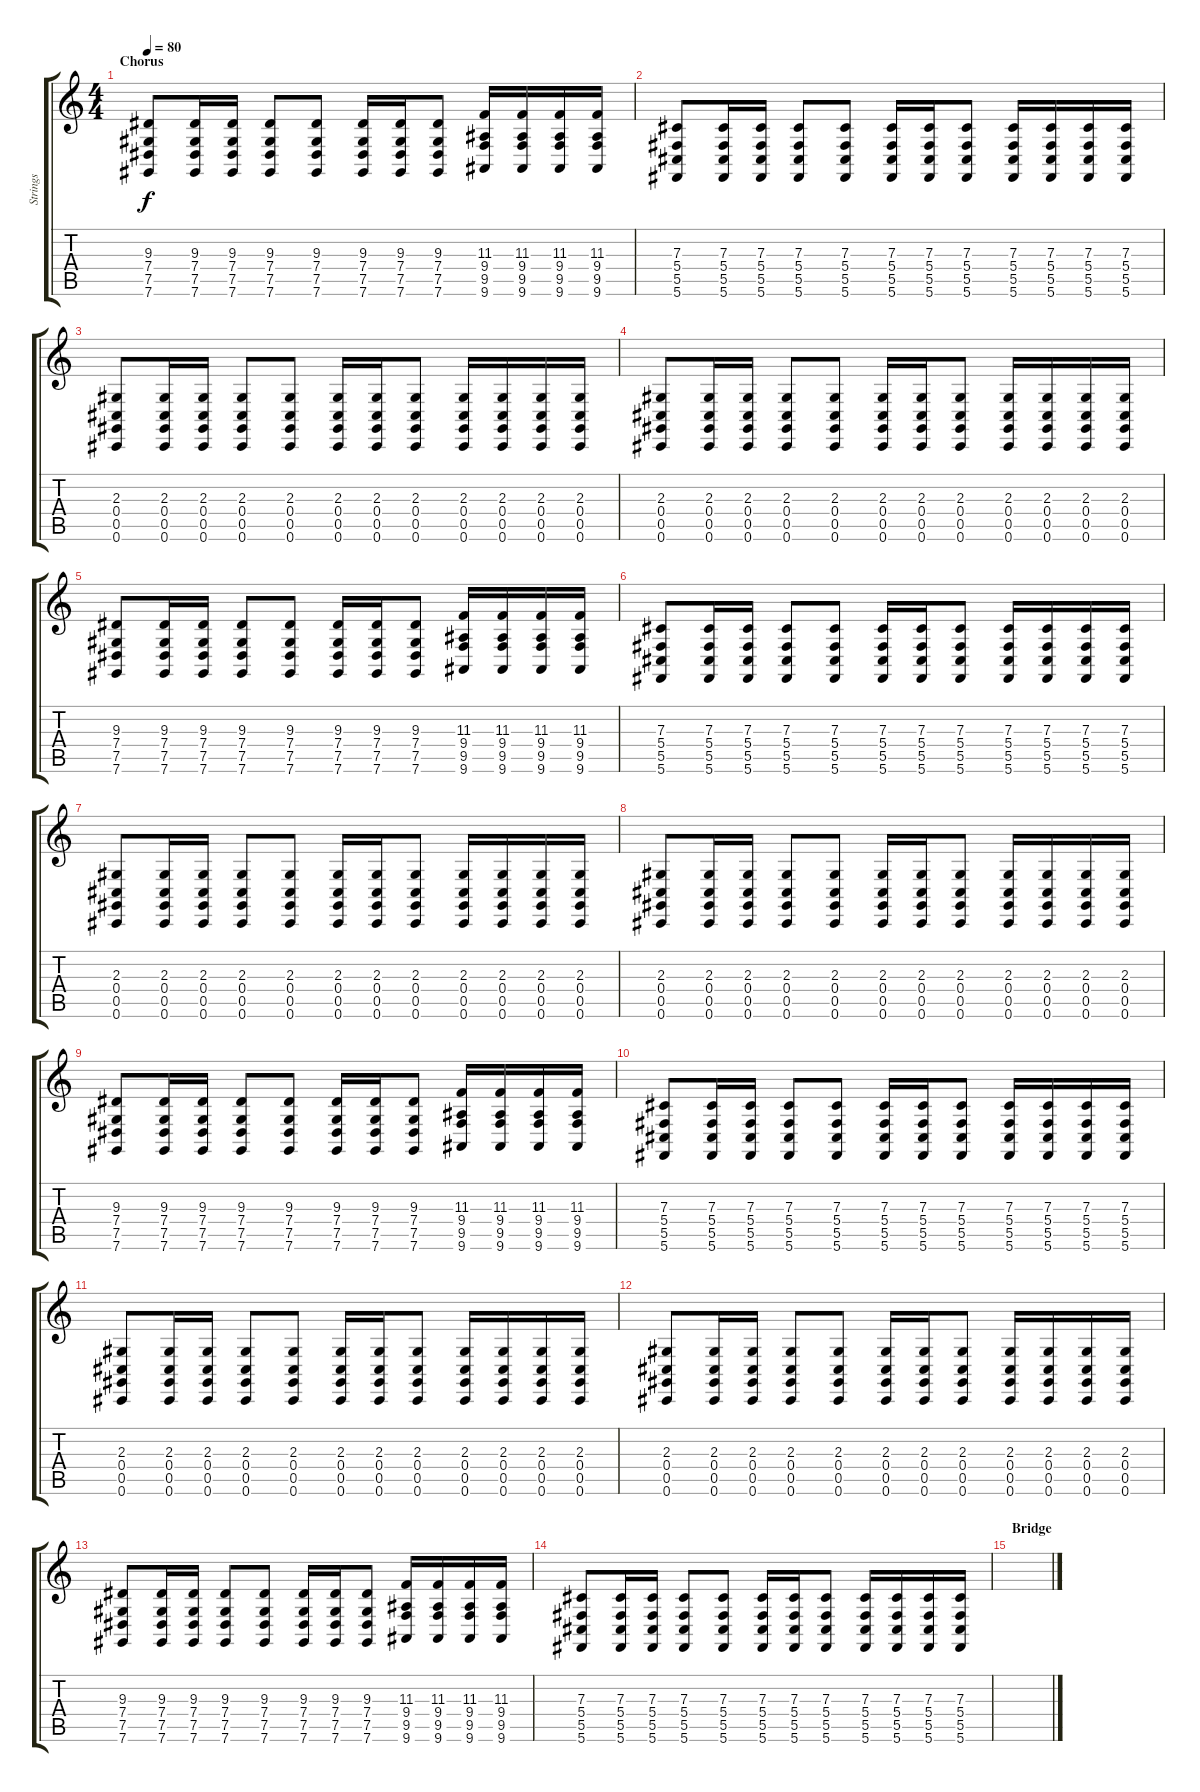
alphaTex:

\track ("Strings" "Strings") {instrument stringensemble1}
\staff {score tabs}
\tuning (Eb4 Bb3 Gb3 Db3 Ab2 Db2) {hide}
\ts (4 4)
\section ("" "Chorus")
\tempo 80
\clef g2
\ks c
(9.3 7.4 7.5 7.6).8{dy f} (9.3 7.4 7.5 7.6).16 (9.3 7.4 7.5 7.6).16 (9.3 7.4 7.5 7.6).8 (9.3 7.4 7.5 7.6).8 (9.3 7.4 7.5 7.6).16 (9.3 7.4 7.5 7.6).16 (9.3 7.4 7.5 7.6).8 (11.3 9.4 9.5 9.6).16 (11.3 9.4 9.5 9.6).16 (11.3 9.4 9.5 9.6).16 (11.3 9.4 9.5 9.6).16 |
(7.3 5.4 5.5 5.6).8 (7.3 5.4 5.5 5.6).16 (7.3 5.4 5.5 5.6).16 (7.3 5.4 5.5 5.6).8 (7.3 5.4 5.5 5.6).8 (7.3 5.4 5.5 5.6).16 (7.3 5.4 5.5 5.6).16 (7.3 5.4 5.5 5.6).8 (7.3 5.4 5.5 5.6).16 (7.3 5.4 5.5 5.6).16 (7.3 5.4 5.5 5.6).16 (7.3 5.4 5.5 5.6).16 |
(2.3 0.4 0.5 0.6).8 (2.3 0.4 0.5 0.6).16 (2.3 0.4 0.5 0.6).16 (2.3 0.4 0.5 0.6).8 (2.3 0.4 0.5 0.6).8 (2.3 0.4 0.5 0.6).16 (2.3 0.4 0.5 0.6).16 (2.3 0.4 0.5 0.6).8 (2.3 0.4 0.5 0.6).16 (2.3 0.4 0.5 0.6).16 (2.3 0.4 0.5 0.6).16 (2.3 0.4 0.5 0.6).16 |
(2.3 0.4 0.5 0.6).8 (2.3 0.4 0.5 0.6).16 (2.3 0.4 0.5 0.6).16 (2.3 0.4 0.5 0.6).8 (2.3 0.4 0.5 0.6).8 (2.3 0.4 0.5 0.6).16 (2.3 0.4 0.5 0.6).16 (2.3 0.4 0.5 0.6).8 (2.3 0.4 0.5 0.6).16 (2.3 0.4 0.5 0.6).16 (2.3 0.4 0.5 0.6).16 (2.3 0.4 0.5 0.6).16 |
(9.3 7.4 7.5 7.6).8 (9.3 7.4 7.5 7.6).16 (9.3 7.4 7.5 7.6).16 (9.3 7.4 7.5 7.6).8 (9.3 7.4 7.5 7.6).8 (9.3 7.4 7.5 7.6).16 (9.3 7.4 7.5 7.6).16 (9.3 7.4 7.5 7.6).8 (11.3 9.4 9.5 9.6).16 (11.3 9.4 9.5 9.6).16 (11.3 9.4 9.5 9.6).16 (11.3 9.4 9.5 9.6).16 |
(7.3 5.4 5.5 5.6).8 (7.3 5.4 5.5 5.6).16 (7.3 5.4 5.5 5.6).16 (7.3 5.4 5.5 5.6).8 (7.3 5.4 5.5 5.6).8 (7.3 5.4 5.5 5.6).16 (7.3 5.4 5.5 5.6).16 (7.3 5.4 5.5 5.6).8 (7.3 5.4 5.5 5.6).16 (7.3 5.4 5.5 5.6).16 (7.3 5.4 5.5 5.6).16 (7.3 5.4 5.5 5.6).16 |
(2.3 0.4 0.5 0.6).8 (2.3 0.4 0.5 0.6).16 (2.3 0.4 0.5 0.6).16 (2.3 0.4 0.5 0.6).8 (2.3 0.4 0.5 0.6).8 (2.3 0.4 0.5 0.6).16 (2.3 0.4 0.5 0.6).16 (2.3 0.4 0.5 0.6).8 (2.3 0.4 0.5 0.6).16 (2.3 0.4 0.5 0.6).16 (2.3 0.4 0.5 0.6).16 (2.3 0.4 0.5 0.6).16 |
(2.3 0.4 0.5 0.6).8 (2.3 0.4 0.5 0.6).16 (2.3 0.4 0.5 0.6).16 (2.3 0.4 0.5 0.6).8 (2.3 0.4 0.5 0.6).8 (2.3 0.4 0.5 0.6).16 (2.3 0.4 0.5 0.6).16 (2.3 0.4 0.5 0.6).8 (2.3 0.4 0.5 0.6).16 (2.3 0.4 0.5 0.6).16 (2.3 0.4 0.5 0.6).16 (2.3 0.4 0.5 0.6).16 |
(9.3 7.4 7.5 7.6).8 (9.3 7.4 7.5 7.6).16 (9.3 7.4 7.5 7.6).16 (9.3 7.4 7.5 7.6).8 (9.3 7.4 7.5 7.6).8 (9.3 7.4 7.5 7.6).16 (9.3 7.4 7.5 7.6).16 (9.3 7.4 7.5 7.6).8 (11.3 9.4 9.5 9.6).16 (11.3 9.4 9.5 9.6).16 (11.3 9.4 9.5 9.6).16 (11.3 9.4 9.5 9.6).16 |
(7.3 5.4 5.5 5.6).8 (7.3 5.4 5.5 5.6).16 (7.3 5.4 5.5 5.6).16 (7.3 5.4 5.5 5.6).8 (7.3 5.4 5.5 5.6).8 (7.3 5.4 5.5 5.6).16 (7.3 5.4 5.5 5.6).16 (7.3 5.4 5.5 5.6).8 (7.3 5.4 5.5 5.6).16 (7.3 5.4 5.5 5.6).16 (7.3 5.4 5.5 5.6).16 (7.3 5.4 5.5 5.6).16 |
(2.3 0.4 0.5 0.6).8 (2.3 0.4 0.5 0.6).16 (2.3 0.4 0.5 0.6).16 (2.3 0.4 0.5 0.6).8 (2.3 0.4 0.5 0.6).8 (2.3 0.4 0.5 0.6).16 (2.3 0.4 0.5 0.6).16 (2.3 0.4 0.5 0.6).8 (2.3 0.4 0.5 0.6).16 (2.3 0.4 0.5 0.6).16 (2.3 0.4 0.5 0.6).16 (2.3 0.4 0.5 0.6).16 |
(2.3 0.4 0.5 0.6).8 (2.3 0.4 0.5 0.6).16 (2.3 0.4 0.5 0.6).16 (2.3 0.4 0.5 0.6).8 (2.3 0.4 0.5 0.6).8 (2.3 0.4 0.5 0.6).16 (2.3 0.4 0.5 0.6).16 (2.3 0.4 0.5 0.6).8 (2.3 0.4 0.5 0.6).16 (2.3 0.4 0.5 0.6).16 (2.3 0.4 0.5 0.6).16 (2.3 0.4 0.5 0.6).16 |
(9.3 7.4 7.5 7.6).8 (9.3 7.4 7.5 7.6).16 (9.3 7.4 7.5 7.6).16 (9.3 7.4 7.5 7.6).8 (9.3 7.4 7.5 7.6).8 (9.3 7.4 7.5 7.6).16 (9.3 7.4 7.5 7.6).16 (9.3 7.4 7.5 7.6).8 (11.3 9.4 9.5 9.6).16 (11.3 9.4 9.5 9.6).16 (11.3 9.4 9.5 9.6).16 (11.3 9.4 9.5 9.6).16 |
(7.3 5.4 5.5 5.6).8 (7.3 5.4 5.5 5.6).16 (7.3 5.4 5.5 5.6).16 (7.3 5.4 5.5 5.6).8 (7.3 5.4 5.5 5.6).8 (7.3 5.4 5.5 5.6).16 (7.3 5.4 5.5 5.6).16 (7.3 5.4 5.5 5.6).8 (7.3 5.4 5.5 5.6).16 (7.3 5.4 5.5 5.6).16 (7.3 5.4 5.5 5.6).16 (7.3 5.4 5.5 5.6).16 |
\section ("" "Bridge")
